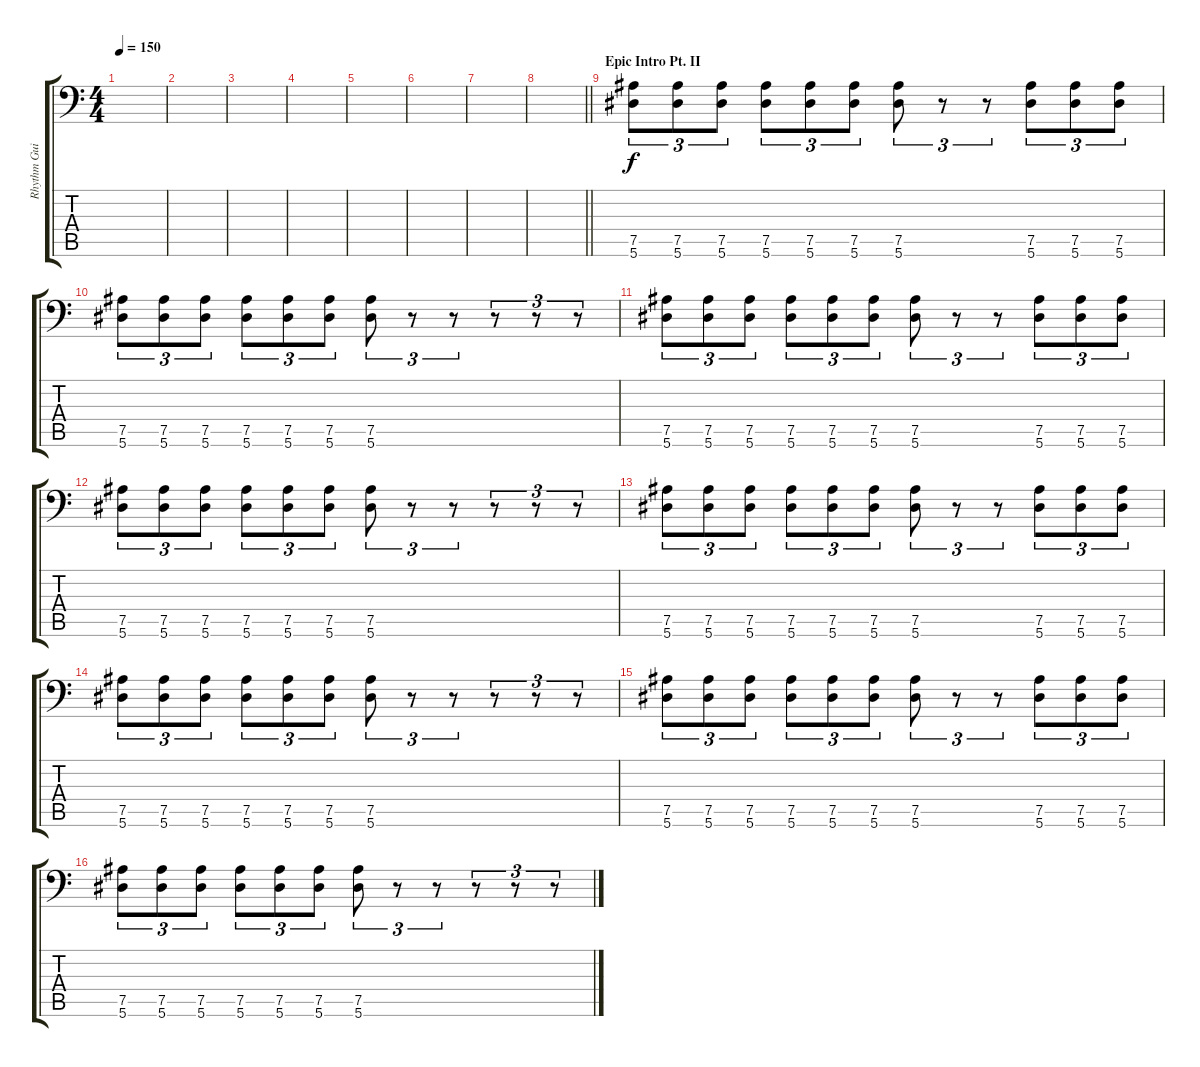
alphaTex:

\track ("Rhythm Guitar II" "Rhythm Gui") {instrument distortionguitar}
\staff {score tabs}
\tuning (Bb3 F3 Db3 Ab2 Eb2 Bb1) {hide}
\ts (4 4)
\tempo 150
\clef f4
\ks c
|
|
|
|
|
|
|
\barLineRight lightlight
|
\section ("" "Epic Intro Pt. II")
(7.5 5.6).8{tu (3 2)} (7.5 5.6).8{tu (3 2)} (7.5 5.6).8{tu (3 2)} (7.5 5.6).8{tu (3 2)} (7.5 5.6).8{tu (3 2)} (7.5 5.6).8{tu (3 2)} (7.5 5.6).8{tu (3 2)} r.8{tu (3 2)} r.8{tu (3 2)} (7.5 5.6).8{tu (3 2)} (7.5 5.6).8{tu (3 2)} (7.5 5.6).8{tu (3 2)} |
(7.5 5.6).8{tu (3 2)} (7.5 5.6).8{tu (3 2)} (7.5 5.6).8{tu (3 2)} (7.5 5.6).8{tu (3 2)} (7.5 5.6).8{tu (3 2)} (7.5 5.6).8{tu (3 2)} (7.5 5.6).8{tu (3 2)} r.8{tu (3 2)} r.8{tu (3 2)} r.8{tu (3 2)} r.8{tu (3 2)} r.8{tu (3 2)} |
(7.5 5.6).8{tu (3 2)} (7.5 5.6).8{tu (3 2)} (7.5 5.6).8{tu (3 2)} (7.5 5.6).8{tu (3 2)} (7.5 5.6).8{tu (3 2)} (7.5 5.6).8{tu (3 2)} (7.5 5.6).8{tu (3 2)} r.8{tu (3 2)} r.8{tu (3 2)} (7.5 5.6).8{tu (3 2)} (7.5 5.6).8{tu (3 2)} (7.5 5.6).8{tu (3 2)} |
(7.5 5.6).8{tu (3 2)} (7.5 5.6).8{tu (3 2)} (7.5 5.6).8{tu (3 2)} (7.5 5.6).8{tu (3 2)} (7.5 5.6).8{tu (3 2)} (7.5 5.6).8{tu (3 2)} (7.5 5.6).8{tu (3 2)} r.8{tu (3 2)} r.8{tu (3 2)} r.8{tu (3 2)} r.8{tu (3 2)} r.8{tu (3 2)} |
(7.5 5.6).8{tu (3 2)} (7.5 5.6).8{tu (3 2)} (7.5 5.6).8{tu (3 2)} (7.5 5.6).8{tu (3 2)} (7.5 5.6).8{tu (3 2)} (7.5 5.6).8{tu (3 2)} (7.5 5.6).8{tu (3 2)} r.8{tu (3 2)} r.8{tu (3 2)} (7.5 5.6).8{tu (3 2)} (7.5 5.6).8{tu (3 2)} (7.5 5.6).8{tu (3 2)} |
(7.5 5.6).8{tu (3 2)} (7.5 5.6).8{tu (3 2)} (7.5 5.6).8{tu (3 2)} (7.5 5.6).8{tu (3 2)} (7.5 5.6).8{tu (3 2)} (7.5 5.6).8{tu (3 2)} (7.5 5.6).8{tu (3 2)} r.8{tu (3 2)} r.8{tu (3 2)} r.8{tu (3 2)} r.8{tu (3 2)} r.8{tu (3 2)} |
(7.5 5.6).8{tu (3 2)} (7.5 5.6).8{tu (3 2)} (7.5 5.6).8{tu (3 2)} (7.5 5.6).8{tu (3 2)} (7.5 5.6).8{tu (3 2)} (7.5 5.6).8{tu (3 2)} (7.5 5.6).8{tu (3 2)} r.8{tu (3 2)} r.8{tu (3 2)} (7.5 5.6).8{tu (3 2)} (7.5 5.6).8{tu (3 2)} (7.5 5.6).8{tu (3 2)} |
(7.5 5.6).8{tu (3 2)} (7.5 5.6).8{tu (3 2)} (7.5 5.6).8{tu (3 2)} (7.5 5.6).8{tu (3 2)} (7.5 5.6).8{tu (3 2)} (7.5 5.6).8{tu (3 2)} (7.5 5.6).8{tu (3 2)} r.8{tu (3 2)} r.8{tu (3 2)} r.8{tu (3 2)} r.8{tu (3 2)} r.8{tu (3 2)}
